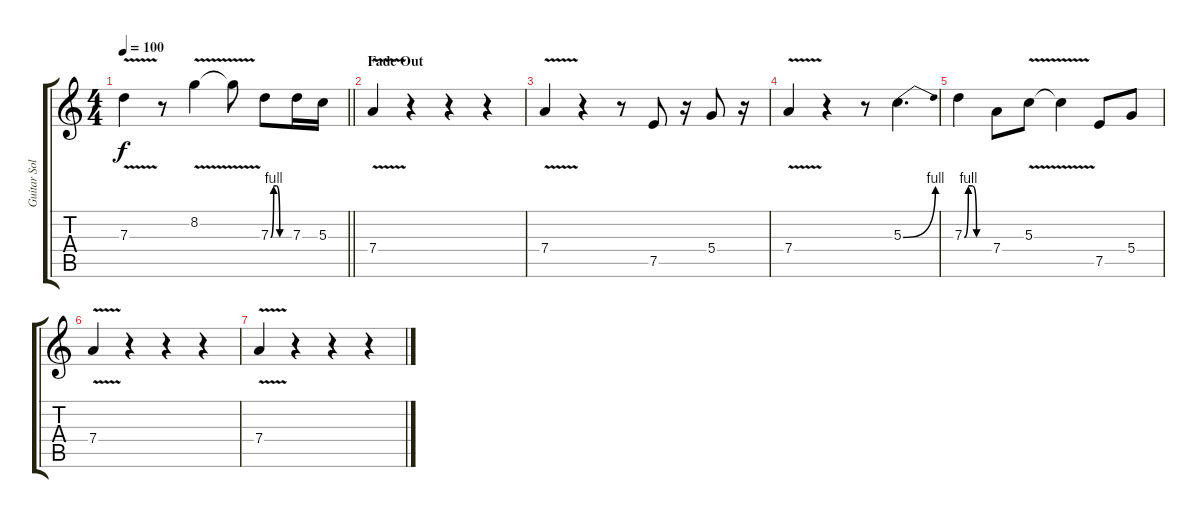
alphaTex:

\track ("Guitar Solo" "Guitar Sol") {instrument distortionguitar}
\staff {score tabs}
\tuning (E4 B3 G3 D3 A2 E2) {hide}
\ts (4 4)
\tempo 100
\clef g2
\barLineRight lightlight
\ks c
7.3{v}.4{dy f} r.8 8.2{v}.4 8.2{t}.8 7.3{be (custom 0 0 10 4 20 4 30 0 60 0)}.8 7.3.16 5.3.16 |
\section ("" "Fade Out")
7.4{v}.4{volume 4} r.4 r.4 r.4 |
7.4{v}.4 r.4 r.8 7.5.8 r.16 5.4.8 r.16 |
7.4{v}.4 r.4 r.8 5.3{be (bend 0 0 60 4)}.4{d} |
7.3{be (custom 0 0 10 4 20 4 30 0 60 0)}.4 7.4.8 5.3{v}.8 5.3{t}.4 7.5.8 5.4.8 |
7.4{v}.4{volume 0} r.4 r.4 r.4 |
7.4{v}.4 r.4 r.4 r.4
